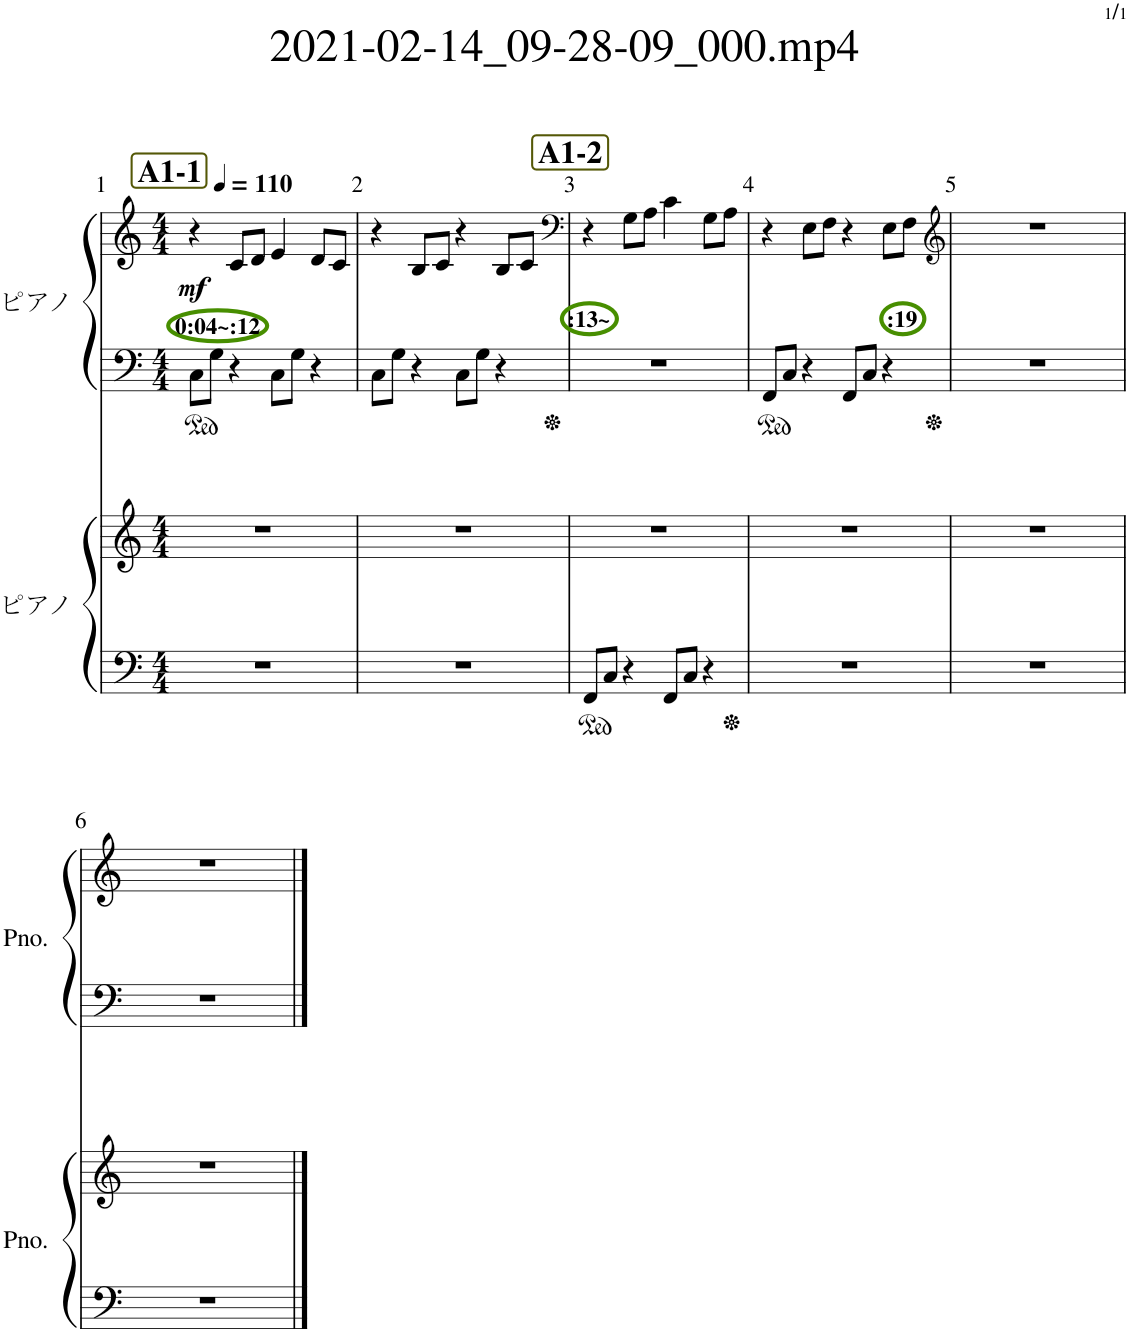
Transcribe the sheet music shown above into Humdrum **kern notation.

**kern	**kern	**kern	**kern	**dynam
*part2	*part2	*part1	*part1	*part1
*staff4	*staff3	*staff2	*staff1	*staff1/2
*I"ピアノ	*	*I"ピアノ	*	*
*clefF4	*clefG2	*clefF4	*clefG2	*
*k[]	*k[]	*k[]	*k[]	*
*M4/4	*M4/4	*M4/4	*M4/4	*
*MM110	*MM110	*MM110	*MM110	*
!!LO:REH:place=s1:a:B:cj:fs=15:t=A1-1
=1	=1	=1	=1	=1
!	!	!	!LO:TX:b:B:t=0&colon;04~&colon;12	!
!	!	!	!	!LO:DY:b
1r	1r	8C\L	4r	mf
.	.	8G\J	.	.
.	.	4r	8c/L	.
.	.	.	8d/J	.
.	.	8C\L	4e/	.
.	.	8G\J	.	.
.	.	4r	8d/L	.
.	.	.	8c/J	.
=2	=2	=2	=2	=2
1r	1r	8C\L	4r	.
.	.	8G\J	.	.
.	.	4r	8B/L	.
.	.	.	8c/J	.
.	.	8C\L	4r	.
.	.	8G\J	.	.
.	.	4r	8B/L	.
.	.	.	8c/J	.
!!LO:REH:place=s1:a:B:cj:fs=15:t=A1-2
=3	=3	=3	=3	=3
*	*	*	*clefF4	*
!	!	!	!LO:TX:b:B:t=&colon;13~	!
8FF/L	1r	1r	4r	.
8C/J	.	.	.	.
4r	.	.	8G\L	.
.	.	.	8A\J	.
8FF/L	.	.	4c\	.
8C/J	.	.	.	.
4r	.	.	8G\L	.
.	.	.	8A\J	.
=4	=4	=4	=4	=4
1r	1r	8FF/L	4r	.
.	.	8C/J	.	.
.	.	4r	8E\L	.
.	.	.	8F\J	.
.	.	8FF/L	4r	.
.	.	8C/J	.	.
.	.	4r	8E\L	.
!	!	!	!LO:TX:b:B:t=&colon;19	!
.	.	.	8F\J	.
=5	=5	=5	=5	=5
*	*	*	*clefG2	*
1r	1r	1r	1r	.
!!LO:LB:g=z
=6	=6	=6	=6	=6
1r	1r	1r	1r	.
==	==	==	==	==
*-	*-	*-	*-	*-
